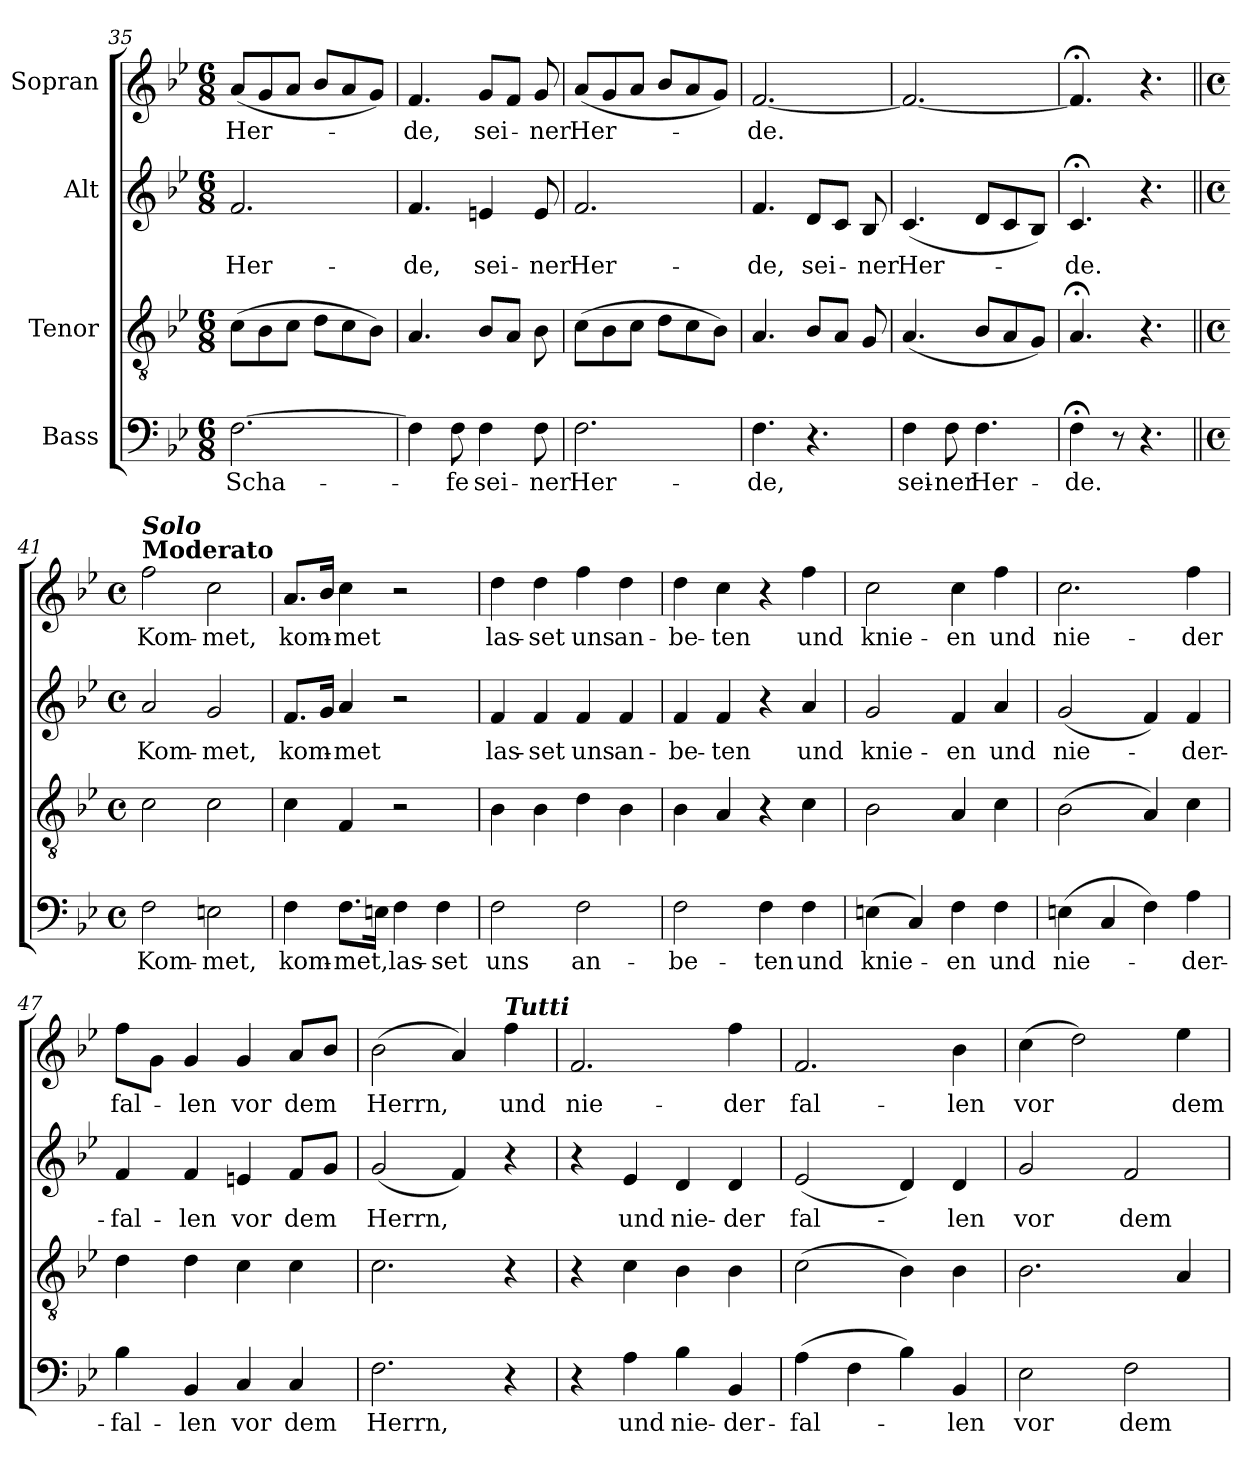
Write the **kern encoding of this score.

**kern	**text	**kern	**kern	**text	**kern	**text
*part4	*part4	*part3	*part2	*part2	*part1	*part1
*staff4	*staff4	*staff3	*staff2	*staff2	*staff1	*staff1
*I"Bass	*	*I"Tenor	*I"Alt	*	*I"Sopran	*
!!LO:LB:g=z
*clefF4	*	*clefGv2	*clefG2	*	*clefG2	*
*k[b-e-]	*	*k[b-e-]	*k[b-e-]	*	*k[b-e-]	*
*B-:	*	*B-:	*B-:	*	*B-:	*
*M6/8	*	*M6/8	*M6/8	*	*M6/8	*
=35	=35	=35	=35	=35	=35	=35
[2.F\	Scha-	(8c\L	2.f/	Her-	(8a/L	Her-
.	.	8B-\	.	.	8g/	.
.	.	8c\J	.	.	8a/J	.
.	.	8d\L	.	.	8b-/L	.
.	.	8c\	.	.	8a/	.
.	.	8B-\J)	.	.	8g/J)	.
=36	=36	=36	=36	=36	=36	=36
4F\]	.	4.A/	4.f/	-de,	4.f/	-de,
8F\	-fe	.	.	.	.	.
4F\	sei-	8B-/L	4en/	sei-	8g/L	sei-
.	.	8A/J	.	.	8f/J	.
8F\	-ner	8B-\	8e/	-ner	8g/	-ner
=37	=37	=37	=37	=37	=37	=37
2.F\	Her-	(8c\L	2.f/	Her-	(8a/L	Her-
.	.	8B-\	.	.	8g/	.
.	.	8c\J	.	.	8a/J	.
.	.	8d\L	.	.	8b-/L	.
.	.	8c\	.	.	8a/	.
.	.	8B-\J)	.	.	8g/J)	.
=38	=38	=38	=38	=38	=38	=38
4.F\	-de,	4.A/	4.f/	-de,	[2.f/	-de.
4.r	.	8B-/L	8d/L	sei-	.	.
.	.	8A/J	8c/J	.	.	.
.	.	8G/	8B-/	-ner	.	.
=39	=39	=39	=39	=39	=39	=39
4F\	sei-	(4.A/	(>4.c/	Her-	2.f/_	.
8F\	-ner	.	.	.	.	.
4.F\	Her-	8B-/L	8d/L	.	.	.
.	.	8A/	8c/	.	.	.
.	.	8G/J)	8B-/J)	.	.	.
=40	=40	=40	=40	=40	=40	=40
4F;<\	-de.	4.A;/	4.c;</	-de.	4.f;</]	.
8r	.	.	.	.	.	.
4.r	.	4.r	4.r	.	4.r	.
!!LO:PB:g=z
=41||	=41||	=41||	=41||	=41||	=41||	=41||
*M4/4	*	*M4/4	*M4/4	*	*M4/4	*
*met(c)	*	*met(c)	*met(c)	*	*met(c)	*
!	!	!	!	!	!LO:TX:a:B:t=Moderato	!
!	!	!	!	!	!LO:TX:a:Bi:t=Solo	!
2F\	Kom-	2c\	2a/	Kom-	2ff\	Kom-
2En\	-met,	2c\	2g/	-met,	2cc\	-met,
=42	=42	=42	=42	=42	=42	=42
4F\	kom-	4c\	8.f/L	kom-	8.a/L	kom-
.	.	.	16g/Jk	.	16b-/Jk	.
8.F\L	-met,	4F/	4a/	-met	4cc\	-met
16En\Jk	.	.	.	.	.	.
4F\	las-	2r	2r	.	2r	.
4F\	-set	.	.	.	.	.
=43	=43	=43	=43	=43	=43	=43
2F\	uns	4B-\	4f/	las-	4dd\	las-
.	.	4B-\	4f/	-set	4dd\	-set
2F\	an-	4d\	4f/	uns	4ff\	uns
.	.	4B-\	4f/	an-	4dd\	an-
=44	=44	=44	=44	=44	=44	=44
2F\	-be-	4B-\	4f/	-be-	4dd\	-be-
.	.	4A/	4f/	-ten	4cc\	-ten
4F\	-ten	4r	4r	.	4r	.
4F\	und	4c\	4a/	und	4ff\	und
=45	=45	=45	=45	=45	=45	=45
(4En\	knie-	2B-\	2g/	knie-	2cc\	knie-
4C/)	.	.	.	.	.	.
4F\	-en	4A/	4f/	-en	4cc\	-en
4F\	und	4c\	4a/	und	4ff\	und
!!LO:LB:g=z
=46	=46	=46	=46	=46	=46	=46
(>4En\	nie-	(>2B-\	(2g/	nie-	2.cc\	nie-
4C/	.	.	.	.	.	.
4F\)	.	4A/)	4f/)	.	.	.
4A\	-der-	4c\	4f/	-der-	4ff\	-der
=47	=47	=47	=47	=47	=47	=47
4B-\	-fal-	4d\	4f/	-fal-	8ff\L	fal-
.	.	.	.	.	8g\J	.
4BB-/	-len	4d\	4f/	-len	4g/	-len
4C/	vor	4c\	4en/	vor	4g/	vor
4C/	dem	4c\	8f/L	dem	8a/L	dem
.	.	.	8g/J	.	8b-/J	.
=48	=48	=48	=48	=48	=48	=48
2.F\	Herrn,	2.c\	(2g/	Herrn,	(2b-\	Herrn,
.	.	.	4f/)	.	4a/)	.
!	!	!	!	!	!LO:TX:a:Bi:t=Tutti	!
4r	.	4r	4r	.	4ff\	und
=49	=49	=49	=49	=49	=49	=49
4r	.	4r	4r	.	2.f/	nie-
4A\	und	4c\	4e-/	und	.	.
4B-\	nie-	4B-\	4d/	nie-	.	.
4BB-/	-der-	4B-\	4d/	-der	4ff\	-der
=50	=50	=50	=50	=50	=50	=50
(>4A\	-fal-	(>2c\	(>2e-/	fal-	2.f/	fal-
4F\	.	.	.	.	.	.
4B-\)	.	4B-\)	4d/)	.	.	.
4BB-/	-len	4B-\	4d/	-len	4b-\	-len
!!LO:LB:g=z
=51	=51	=51	=51	=51	=51	=51
2E-\	vor	2.B-\	2g/	vor	(>4cc\	vor
.	.	.	.	.	2dd\)	.
2F\	dem	.	2f/	dem	.	.
.	.	4A/	.	.	4ee-\	dem
=	=	=	=	=	=	=
*-	*-	*-	*-	*-	*-	*-
